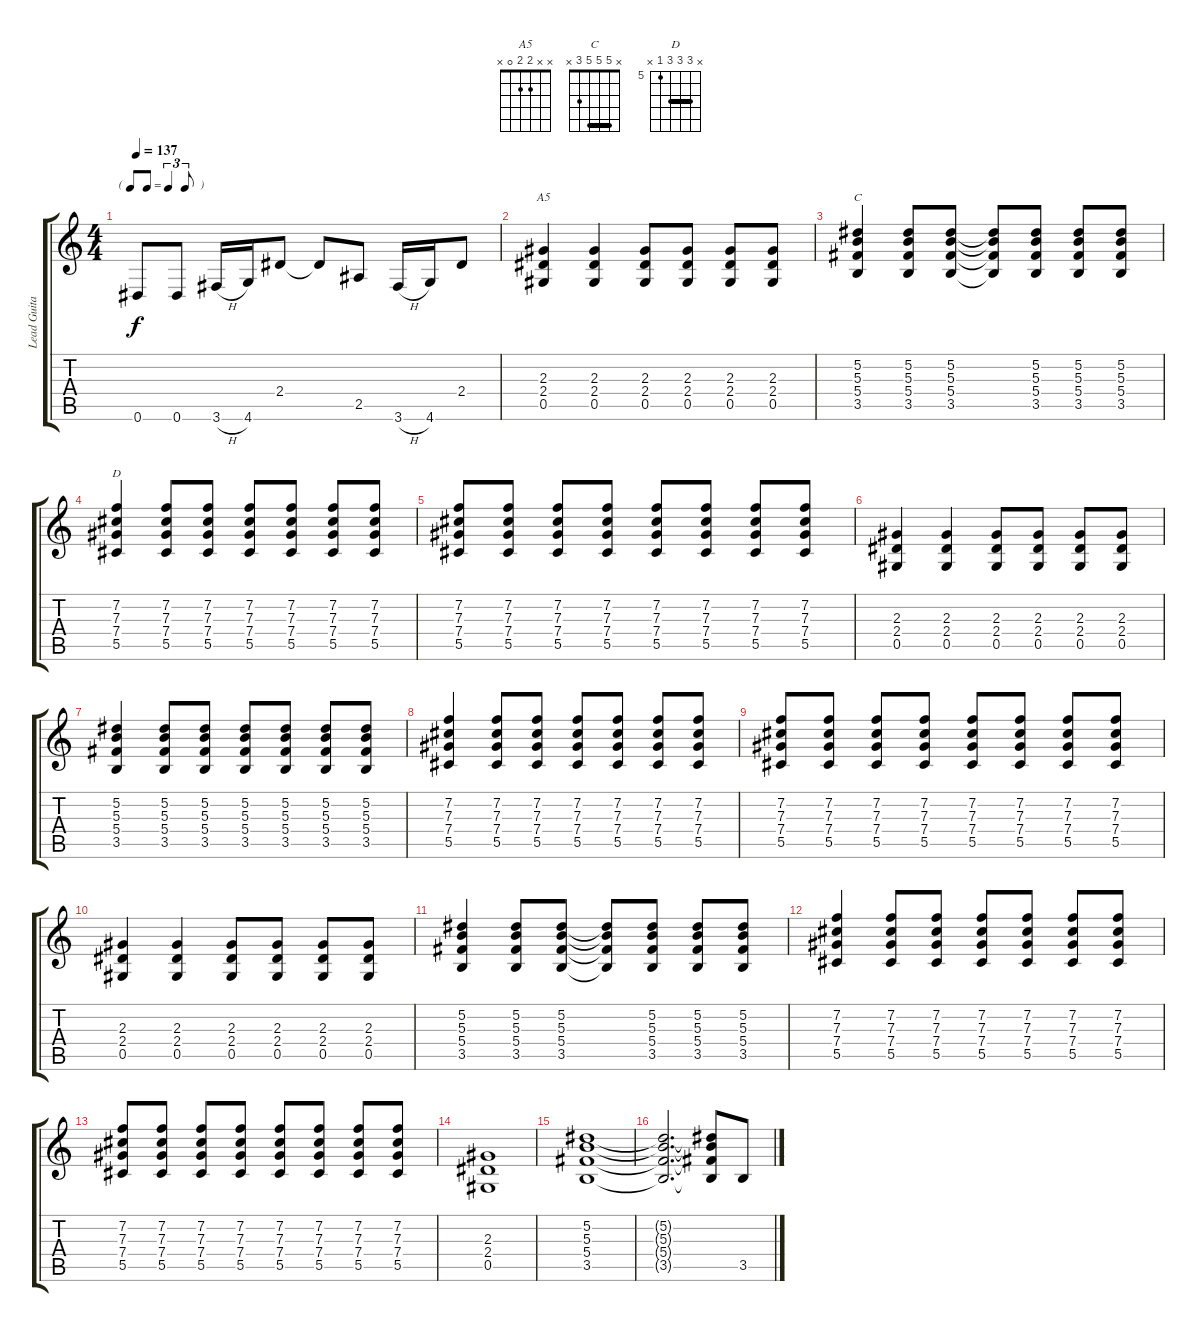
\track ("Lead Guitar (Slash)" "Lead Guita") {instrument overdrivenguitar}
\staff {score tabs}
\tuning (Eb4 Bb3 Gb3 Db3 Ab2 Eb2) {hide}
\chord ("A5" x x 2 2 0 x)
\chord ("C" x 5 5 5 3 x) {barre 5}
\chord ("D" x 7 7 7 5 x) {firstfret 5 barre 7}
\ts (4 4)
\tf triplet8th
\tempo 137
\clef g2
\ks c
0.6.8{dy f} 0.6.8 3.6{h}.16 4.6.16 2.4.8 2.4{t}.8 2.5.8 3.6{h}.16 4.6.16 2.4.8 |
(2.3 2.4 0.5).4{ch "A5"} (2.3 2.4 0.5).4 (2.3 2.4 0.5).8 (2.3 2.4 0.5).8 (2.3 2.4 0.5).8 (2.3 2.4 0.5).8 |
(5.2 5.3 5.4 3.5).4{ch "C"} (5.2 5.3 5.4 3.5).8 (5.2 5.3 5.4 3.5).8 (5.2{t} 5.3{t} 5.4{t} 3.5{t}).8 (5.2 5.3 5.4 3.5).8 (5.2 5.3 5.4 3.5).8 (5.2 5.3 5.4 3.5).8 |
(7.2 7.3 7.4 5.5).4{ch "D"} (7.2 7.3 7.4 5.5).8 (7.2 7.3 7.4 5.5).8 (7.2 7.3 7.4 5.5).8 (7.2 7.3 7.4 5.5).8 (7.2 7.3 7.4 5.5).8 (7.2 7.3 7.4 5.5).8 |
(7.2 7.3 7.4 5.5).8 (7.2 7.3 7.4 5.5).8 (7.2 7.3 7.4 5.5).8 (7.2 7.3 7.4 5.5).8 (7.2 7.3 7.4 5.5).8 (7.2 7.3 7.4 5.5).8 (7.2 7.3 7.4 5.5).8 (7.2 7.3 7.4 5.5).8 |
(2.3 2.4 0.5).4 (2.3 2.4 0.5).4 (2.3 2.4 0.5).8 (2.3 2.4 0.5).8 (2.3 2.4 0.5).8 (2.3 2.4 0.5).8 |
(5.2 5.3 5.4 3.5).4 (5.2 5.3 5.4 3.5).8 (5.2 5.3 5.4 3.5).8 (5.2 5.3 5.4 3.5).8 (5.2 5.3 5.4 3.5).8 (5.2 5.3 5.4 3.5).8 (5.2 5.3 5.4 3.5).8 |
(7.2 7.3 7.4 5.5).4 (7.2 7.3 7.4 5.5).8 (7.2 7.3 7.4 5.5).8 (7.2 7.3 7.4 5.5).8 (7.2 7.3 7.4 5.5).8 (7.2 7.3 7.4 5.5).8 (7.2 7.3 7.4 5.5).8 |
(7.2 7.3 7.4 5.5).8 (7.2 7.3 7.4 5.5).8 (7.2 7.3 7.4 5.5).8 (7.2 7.3 7.4 5.5).8 (7.2 7.3 7.4 5.5).8 (7.2 7.3 7.4 5.5).8 (7.2 7.3 7.4 5.5).8 (7.2 7.3 7.4 5.5).8 |
(2.3 2.4 0.5).4 (2.3 2.4 0.5).4 (2.3 2.4 0.5).8 (2.3 2.4 0.5).8 (2.3 2.4 0.5).8 (2.3 2.4 0.5).8 |
(5.2 5.3 5.4 3.5).4 (5.2 5.3 5.4 3.5).8 (5.2 5.3 5.4 3.5).8 (5.2{t} 5.3{t} 5.4{t} 3.5{t}).8 (5.2 5.3 5.4 3.5).8 (5.2 5.3 5.4 3.5).8 (5.2 5.3 5.4 3.5).8 |
(7.2 7.3 7.4 5.5).4 (7.2 7.3 7.4 5.5).8 (7.2 7.3 7.4 5.5).8 (7.2 7.3 7.4 5.5).8 (7.2 7.3 7.4 5.5).8 (7.2 7.3 7.4 5.5).8 (7.2 7.3 7.4 5.5).8 |
(7.2 7.3 7.4 5.5).8 (7.2 7.3 7.4 5.5).8 (7.2 7.3 7.4 5.5).8 (7.2 7.3 7.4 5.5).8 (7.2 7.3 7.4 5.5).8 (7.2 7.3 7.4 5.5).8 (7.2 7.3 7.4 5.5).8 (7.2 7.3 7.4 5.5).8 |
(2.3 2.4 0.5).1 |
(5.2 5.3 5.4 3.5).1 |
(5.2{t} 5.3{t} 5.4{t} 3.5{t}).2{d} (5.2{t} 5.3{t} 5.4{t} 3.5{t}).8 3.5.8
